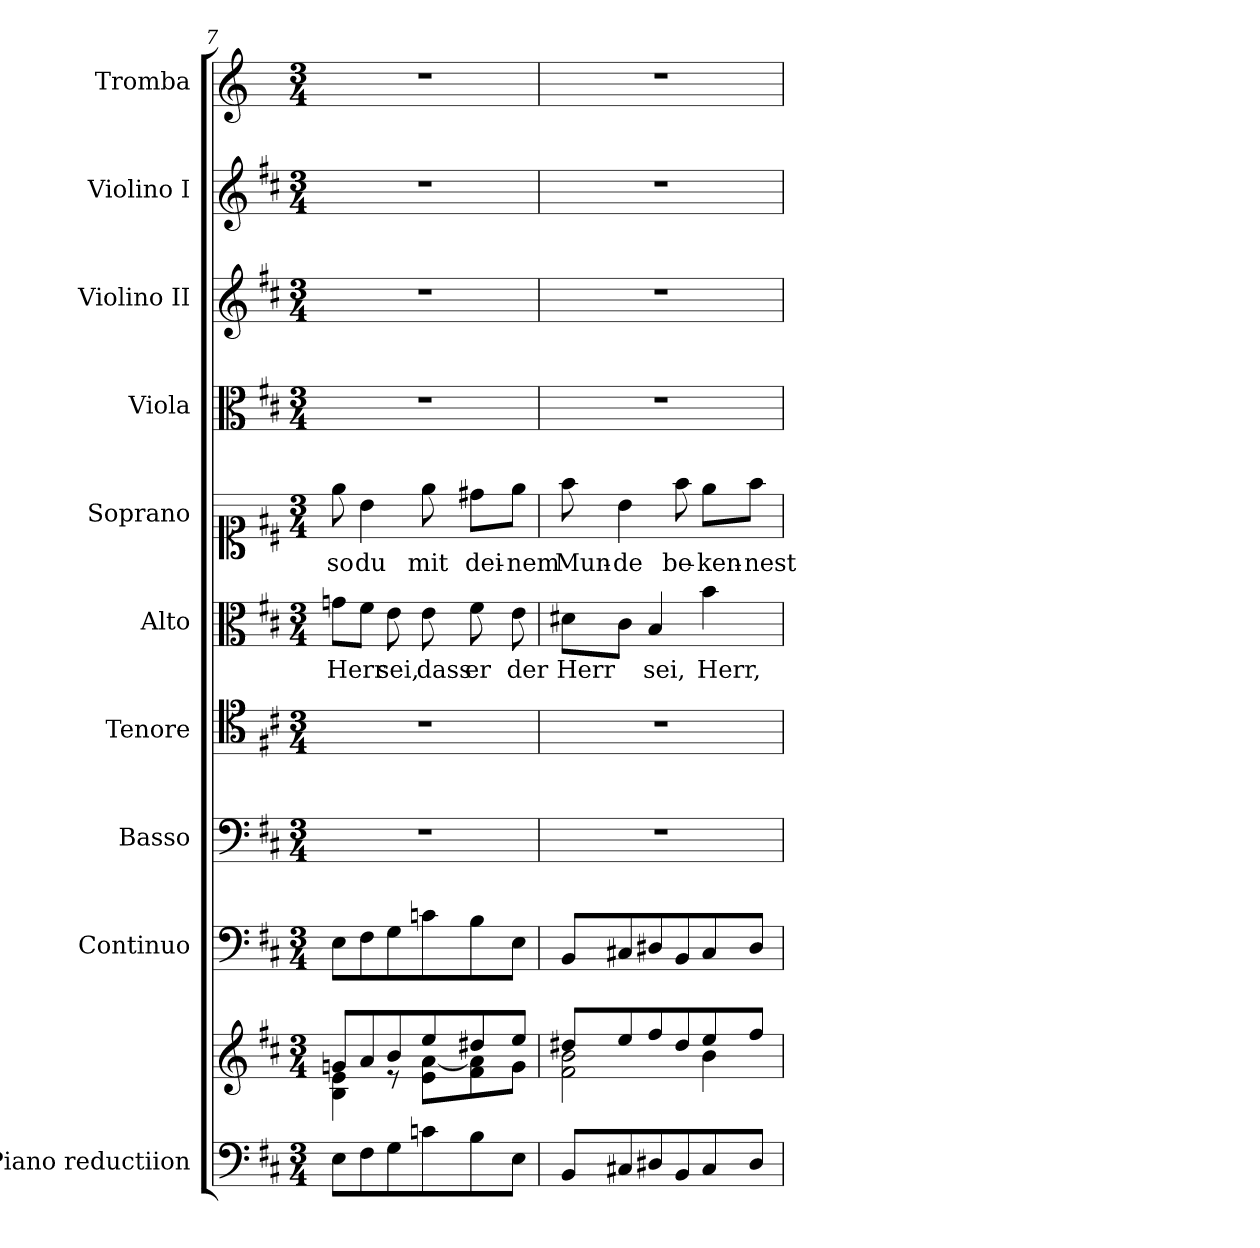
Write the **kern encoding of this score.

**kern	**kern	**kern	**kern	**kern	**kern	**text	**kern	**text	**kern	**kern	**kern	**kern
*part10	*part10	*part9	*part8	*part7	*part6	*part6	*part5	*part5	*part4	*part3	*part2	*part1
*staff11	*staff10	*staff9	*staff8	*staff7	*staff6	*staff6	*staff5	*staff5	*staff4	*staff3	*staff2	*staff1
*I"Piano reductiion	*	*I"Continuo	*I"Basso	*I"Tenore	*I"Alto	*	*I"Soprano	*	*I"Viola	*I"Violino II	*I"Violino I	*I"Tromba
*I'Pno	*	*	*	*	*	*	*	*	*I'Vla	*I'Vln	*I'Vln	*
!!LO:PB:g=z
*clefF4	*clefG2	*clefF4	*clefF4	*clefC4	*clefC3	*	*clefC1	*	*clefC3	*clefG2	*clefG2	*clefG2
*	*	*	*	*	*	*	*	*	*	*	*	*ITrd-1c-2
*k[f#c#]	*k[f#c#]	*k[f#c#]	*k[f#c#]	*k[f#c#]	*k[f#c#]	*	*k[f#c#]	*	*k[f#c#]	*k[f#c#]	*k[f#c#]	*k[f#c#]
*M3/4	*M3/4	*M3/4	*M3/4	*M3/4	*M3/4	*	*M3/4	*	*M3/4	*M3/4	*M3/4	*M3/4
=7	=7	=7	=7	=7	=7	=7	=7	=7	=7	=7	=7	=7
*	*^	*	*	*	*	*	*	*	*	*	*	*
!	!	!	!	!	!	!	!LO:LY:b	!	!LO:LY:b	!	!	!	!
8E\L	8gn/L	4B\ 4e\	8E\L	2.r	2.r	8gn\L	Herr	8ee\	so	2.r	2.r	2.r	2.r
!	!	!	!	!	!	!	!	!	!LO:LY:b	!	!	!	!
8F#\	8a/	.	8F#\	.	.	8f#\J	.	4b\	du	.	.	.	.
!	!	!	!	!	!	!	!LO:LY:b	!	!	!	!	!	!
8G\	8b/	8r	8G\	.	.	8e\	sei,	.	.	.	.	.	.
!	!	!	!	!	!	!	!LO:LY:b	!	!LO:LY:b	!	!	!	!
8cn\	8ee/	8e\ [8a\L	8cn\	.	.	8e\	dass	8ee\	mit	.	.	.	.
!	!	!	!	!	!	!	!LO:LY:b	!	!LO:LY:b	!	!	!	!
8B\	8dd#X/	8f#\ 8a\]	8B\	.	.	8f#\	er	8dd#X\L	dei-	.	.	.	.
!	!	!	!	!	!	!	!LO:LY:b	!	!LO:LY:b	!	!	!	!
8E\J	8ee/J	8g\J	8E\J	.	.	8e\	der	8ee\J	-nem	.	.	.	.
=8	=8	=8	=8	=8	=8	=8	=8	=8	=8	=8	=8	=8	=8
!	!	!	!	!	!	!	!LO:LY:b	!	!LO:LY:b	!	!	!	!
8BB/L	8dd#X/L	2f#\ 2b\	8BB/L	2.r	2.r	8d#X\L	Herr	8ff#\	Mun-	2.r	2.r	2.r	2.r
!	!	!	!	!	!	!	!	!	!LO:LY:b	!	!	!	!
8C#X/	8ee/	.	8C#X/	.	.	8c#\J	.	4b\	-de	.	.	.	.
!	!	!	!	!	!	!	!LO:LY:b	!	!	!	!	!	!
8D#X/	8ff#/	.	8D#X/	.	.	4B/	sei,	.	.	.	.	.	.
!	!	!	!	!	!	!	!	!	!LO:LY:b	!	!	!	!
8BB/	8dd#/	.	8BB/	.	.	.	.	8ff#\	be-	.	.	.	.
!	!	!	!	!	!	!	!LO:LY:b	!	!LO:LY:b	!	!	!	!
8C#/	8ee/	4b\	8C#/	.	.	4b\	Herr,	8ee\L	-ken-	.	.	.	.
!	!	!	!	!	!	!	!	!	!LO:LY:b	!	!	!	!
8D#/J	8ff#/J	.	8D#/J	.	.	.	.	8ff#\J	-nest	.	.	.	.
*	*v	*v	*	*	*	*	*	*	*	*	*	*	*
=	=	=	=	=	=	=	=	=	=	=	=	=
*-	*-	*-	*-	*-	*-	*-	*-	*-	*-	*-	*-	*-
